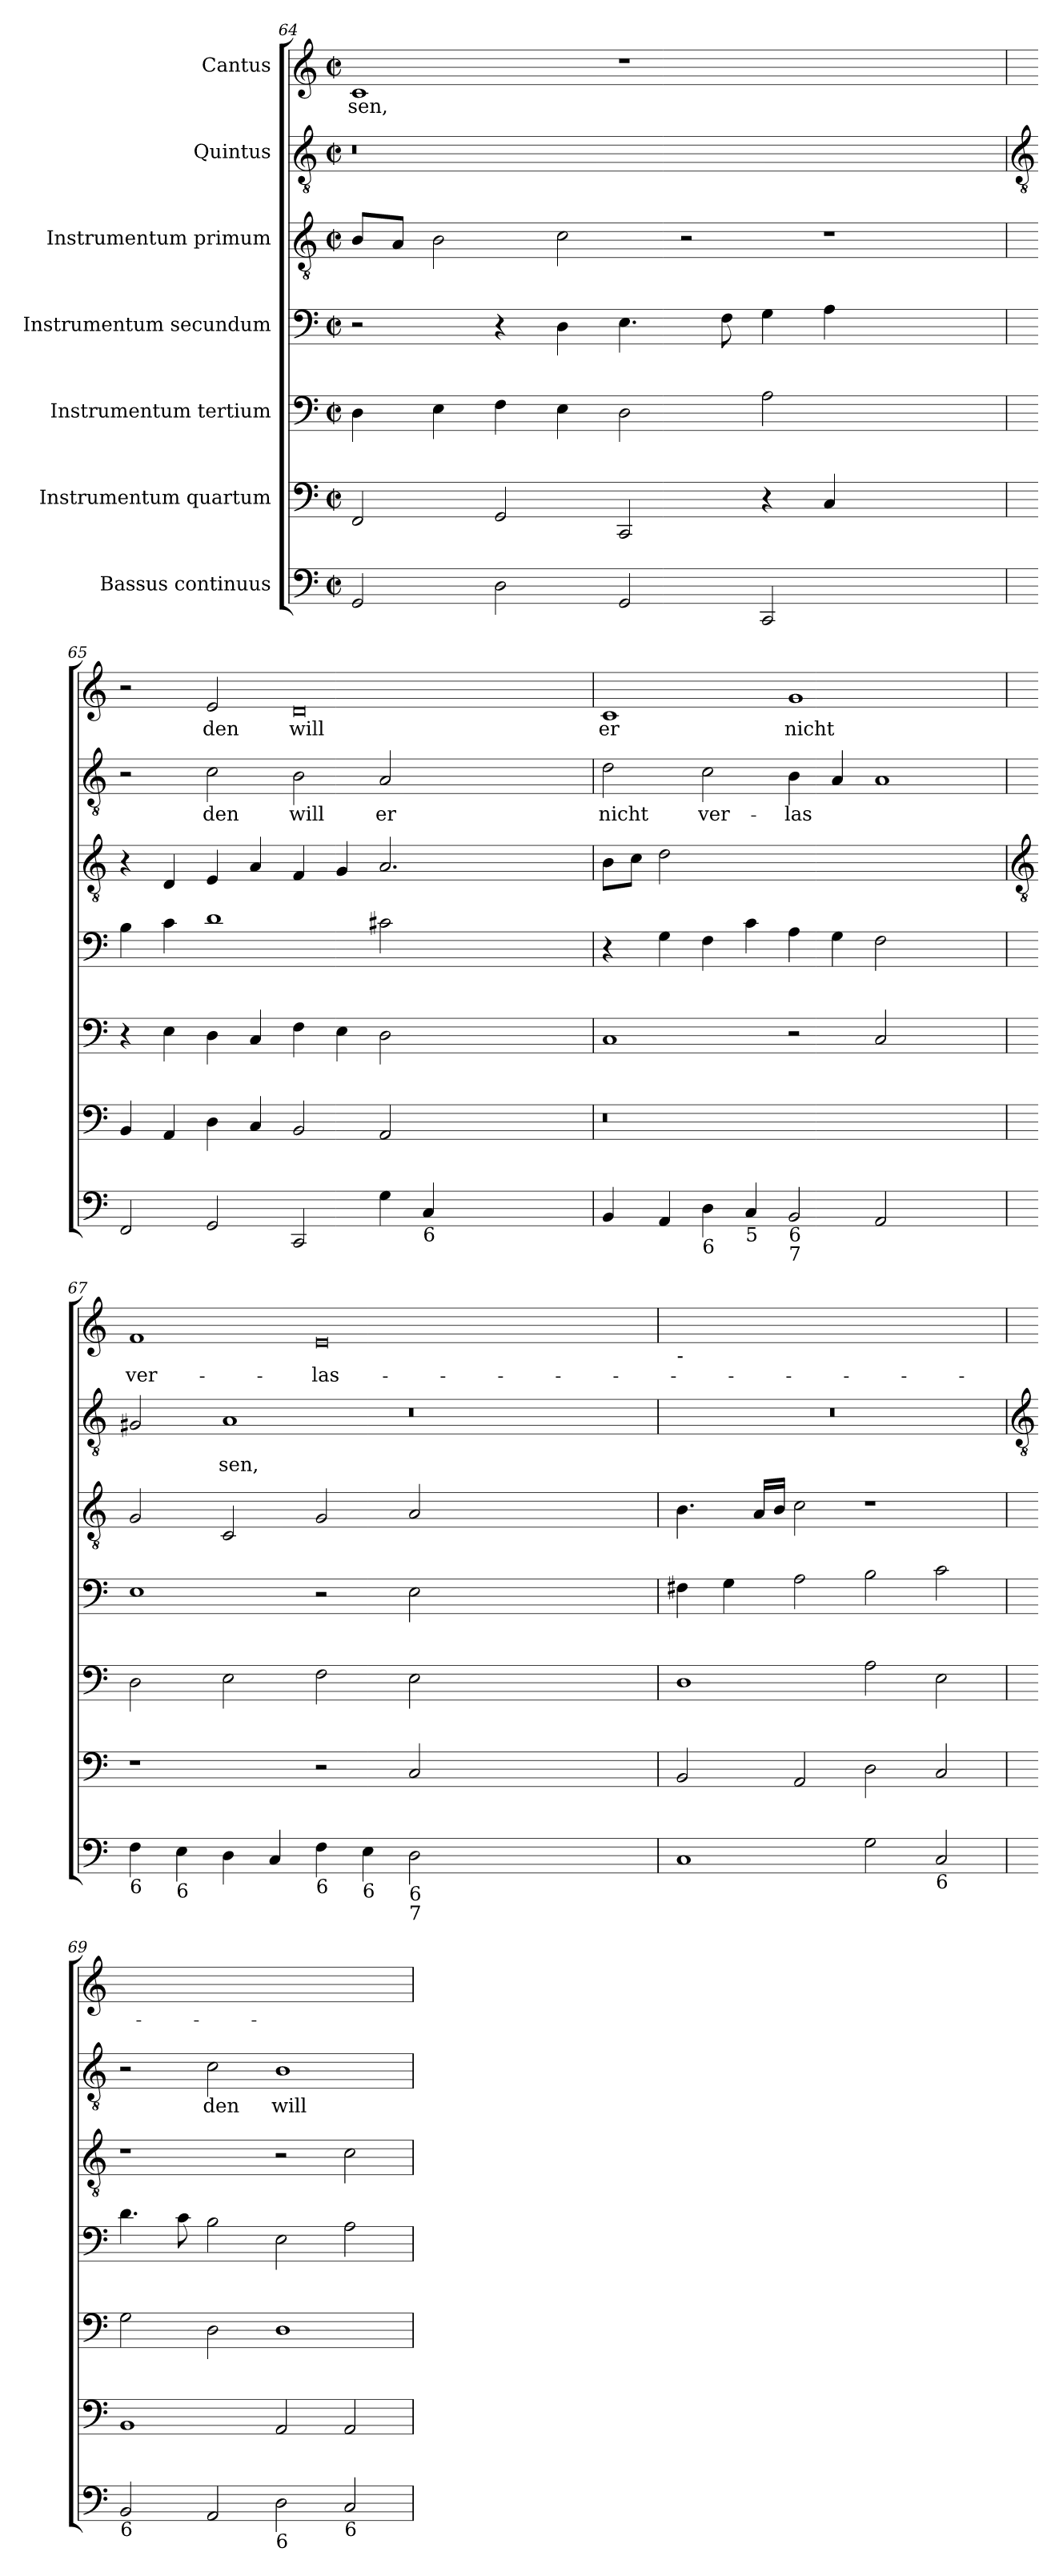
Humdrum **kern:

**kern	**kern	**kern	**kern	**kern	**kern	**text	**kern	**text
*part7	*part6	*part5	*part4	*part3	*part2	*part2	*part1	*part1
*staff7	*staff6	*staff5	*staff4	*staff3	*staff2	*staff2	*staff1	*staff1
*I"Bassus continuus	*I"Instrumentum quartum	*I"Instrumentum tertium	*I"Instrumentum secundum	*I"Instrumentum primum	*I"Quintus	*	*I"Cantus	*
!!LO:LB:g=z
*clefF4	*clefF4	*clefF4	*clefF4	*clefGv2	*clefGv2	*	*clefG2	*
*k[]	*k[]	*k[]	*k[]	*k[]	*k[]	*	*k[]	*
*C:	*C:	*C:	*C:	*C:	*C:	*	*C:	*
*M4/2	*M4/2	*M4/2	*M4/2	*M4/2	*M4/2	*	*M4/2	*
*met(c|)	*met(c|)	*met(c|)	*met(c|)	*met(c|)	*met(c|)	*	*met(c|)	*
=64	=64	=64	=64	=64	=64	=64	=64	=64
!	!	!	!	!	!	!	!	!LO:LY:b
2GG	2FF	4D	2r	8BL	0r	.	1c	sen,
.	.	.	.	8AJ	.	.	.	.
.	.	4E	.	2B	.	.	.	.
2D	2GG	4F	4r	.	.	.	.	.
.	.	4E	4D	2c	.	.	.	.
2GG	2CC	2D	4.E	.	.	.	1r	.
.	.	.	.	2r	.	.	.	.
.	.	.	8F	.	.	.	.	.
2CC	4r	2A	4G	.	.	.	.	.
.	4C	.	4A	1r	.	.	.	.
2.ryy	2.ryy	2.ryy	2.ryy	.	2.ryy	.	2.ryy	.
!!LO:LB:g=z
=65	=65	=65	=65	=65	=65	=65	=65	=65
*	*	*	*	*	*clefGv2	*	*	*
2FF	4BB	4r	4B	4r	2r	.	2r	.
.	4AA	4E	4c	4D	.	.	.	.
!	!	!	!	!	!	!LO:LY:b	!	!LO:LY:b
2GG	4D	4D	1d	4E	2c	den	2e	den
.	4C	4C	.	4A	.	.	.	.
!	!	!	!	!	!	!LO:LY:b	!	!LO:LY:b
2CC	2BB	4F	.	4F	2B	will	0d	will
.	.	4E	.	4G	.	.	.	.
!	!	!	!	!	!	!LO:LY:b	!	!
4G	2AA	2D	2c#X	2.A	2A	er	.	.
!LO:TX:b:t=6	!	!	!	!	!	!	!	!
4C	.	.	.	.	.	.	.	.
1ryy	1ryy	1ryy	1ryy	.	1ryy	.	.	.
.	.	.	.	2.ryy	.	.	.	.
!!LO:LB:g=z
=66	=66	=66	=66	=66	=66	=66	=66	=66
!	!	!	!	!	!	!LO:LY:b	!	!LO:LY:b
4BB	0r	1C	4r	8BL	2d	nicht	1c	er
.	.	.	.	8cJ	.	.	.	.
4AA	.	.	4G	2d	.	.	.	.
!LO:TX:b:t=6	!	!	!	!	!	!	!	!
!	!	!	!	!	!	!LO:LY:b	!	!
4D	.	.	4F	.	2c	ver-	.	.
!LO:TX:b:t=5	!	!	!	!	!	!	!	!
4C	.	.	4c	1..ryy	.	.	.	.
!LO:TX:b:t=6	!	!	!	!	!	!	!	!
!LO:TX:b:t=7	!	!	!	!	!	!	!	!
!	!	!	!	!	!	!LO:LY:b	!	!LO:LY:b
2BB	.	2r	4A	.	4B	-las	1g	nicht
.	.	.	4G	.	4A	.	.	.
2AA	.	2C	2F	.	1A	.	.	.
2ryy	2ryy	2ryy	2ryy	.	.	.	2ryy	.
!!LO:LB:g=z
=67	=67	=67	=67	=67	=67	=67	=67	=67
*	*	*	*	*clefGv2	*	*	*	*
!LO:TX:b:t=6	!	!	!	!	!	!	!	!
!	!	!	!	!	!	!	!	!LO:LY:b
4F	1r	2D	1E	2G	2G#X	.	1f	ver-
!LO:TX:b:t=6	!	!	!	!	!	!	!	!
4E	.	.	.	.	.	.	.	.
!	!	!	!	!	!	!LO:LY:b	!	!
4D	.	2E	.	2C	1A	sen,	.	.
4C	.	.	.	.	.	.	.	.
!LO:TX:b:t=6	!	!	!	!	!	!	!	!
!	!	!	!	!	!	!	!	!LO:LY:b
4F	2r	2F	2r	2G	.	.	0e	-las-
!LO:TX:b:t=6	!	!	!	!	!	!	!	!
4E	.	.	.	.	.	.	.	.
!LO:TX:b:t=6	!	!	!	!	!	!	!	!
!LO:TX:b:t=7	!	!	!	!	!	!	!	!
2D	2C	2E	2E	2A	0r	.	.	.
1.ryy	1.ryy	1.ryy	1.ryy	1.ryy	.	.	.	.
.	.	.	.	.	.	.	2ryy	.
!!LO:LB:g=z
=68	=68	=68	=68	=68	=68	=68	=68	=68
!	!	!	!	!	!	!	!LO:TX:b:t=-	!
!	!	!	!	!	!	!	!	!LO:LY:b
1C	2BB	1D	4F#X	4.B	0r	.	[1e;<yy	-sen.
.	.	.	4G	.	.	.	.	.
.	.	.	.	16ALL	.	.	.	.
.	.	.	.	16BJJ	.	.	.	.
.	2AA	.	2A	2c	.	.	.	.
2G	2D	2A	2B	1r	.	.	1eyy_	.
!LO:TX:b:t=6	!	!	!	!	!	!	!	!
2C	2C	2E	2c	.	.	.	.	.
!!LO:LB:g=z
=69	=69	=69	=69	=69	=69	=69	=69	=69
*	*	*	*	*	*clefGv2	*	*	*
!LO:TX:b:t=6	!	!	!	!	!	!	!	!
2BB	1BB	2G	4.d	1r	2r	.	1eyy_	.
.	.	.	8c	.	.	.	.	.
!	!	!	!	!	!	!LO:LY:b	!	!
2AA	.	2D	2B	.	2c	den	.	.
!LO:TX:b:t=6	!	!	!	!	!	!	!	!
!	!	!	!	!	!	!LO:LY:b	!	!
2D	2AA	1D	2E	2r	1B	will	1eyy_	.
!LO:TX:b:t=6	!	!	!	!	!	!	!	!
2C	2AA	.	2A	2c	.	.	.	.
=	=	=	=	=	=	=	=	=
*-	*-	*-	*-	*-	*-	*-	*-	*-
